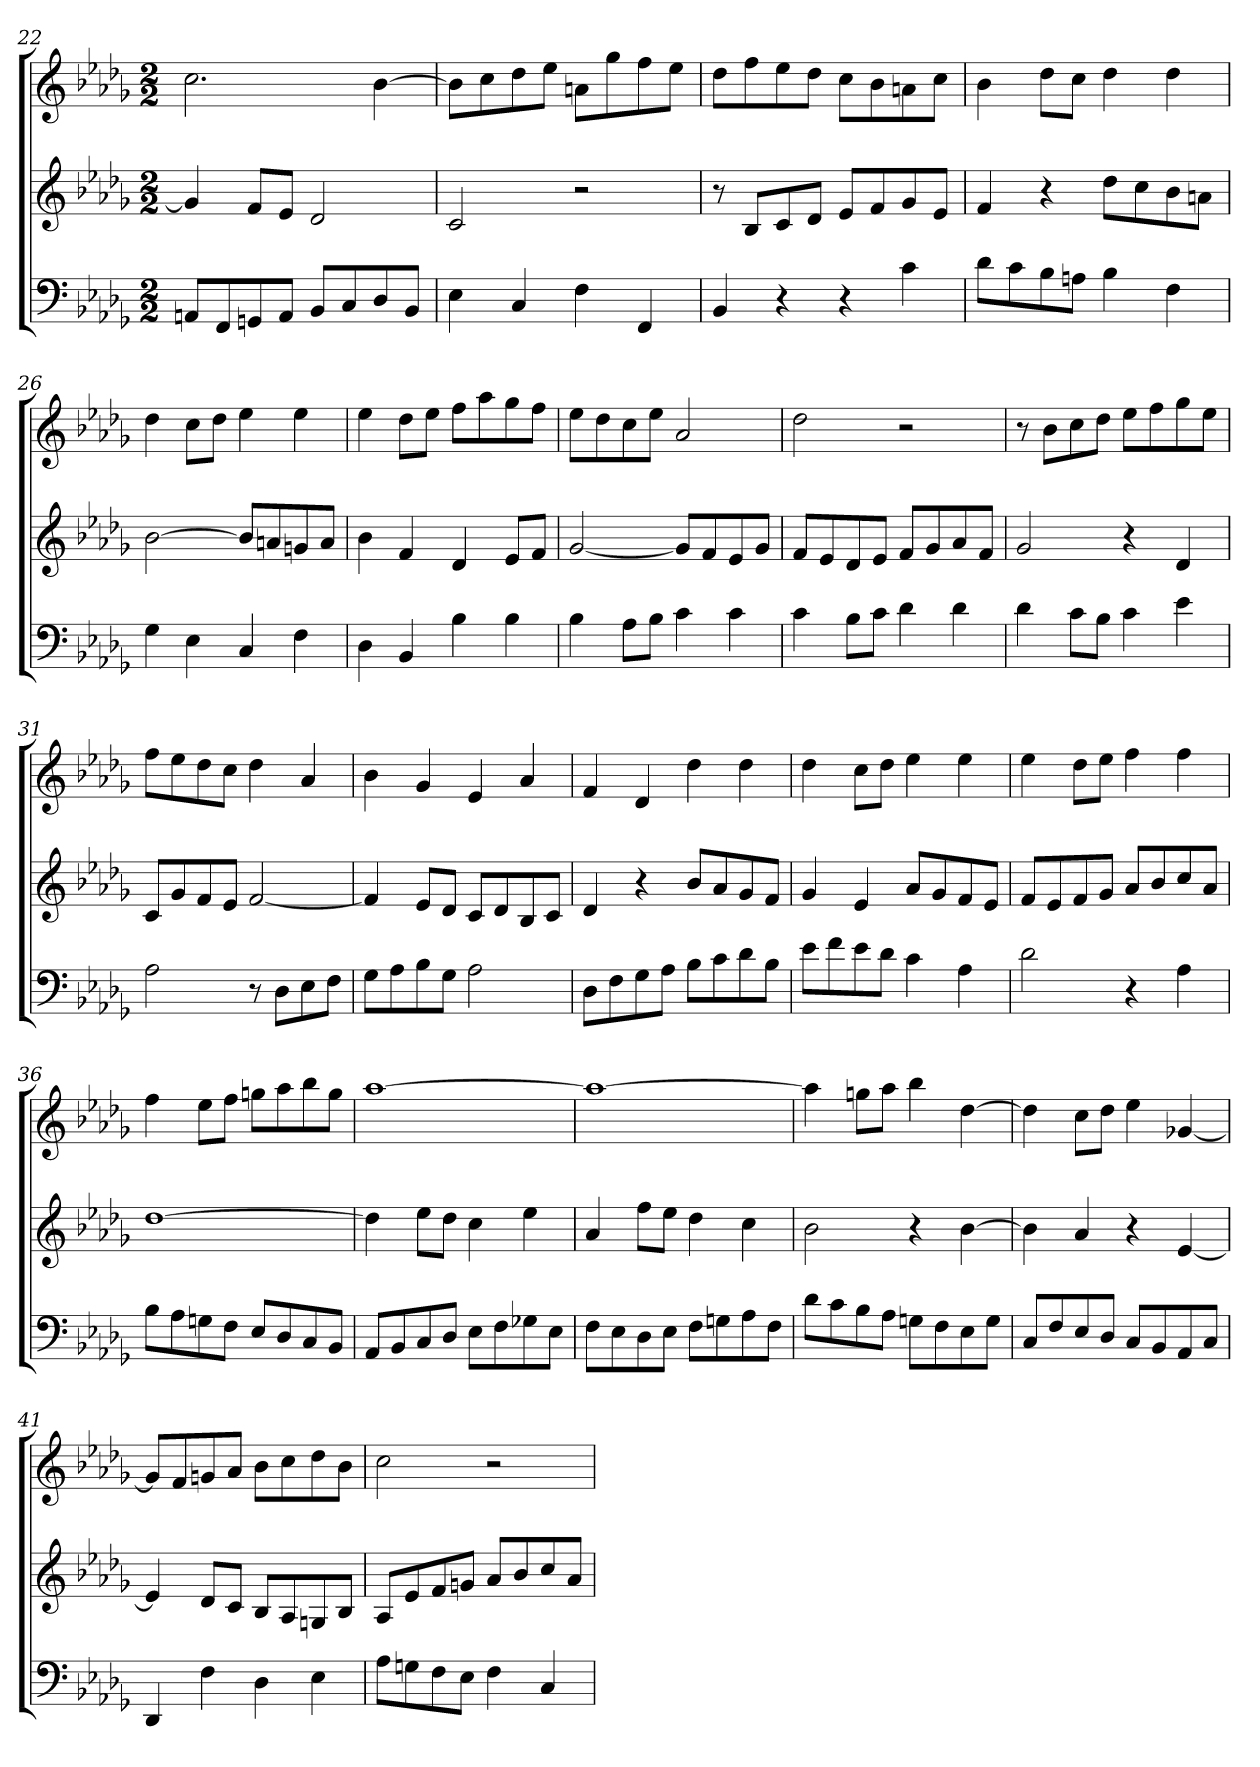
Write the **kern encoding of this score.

**kern	**kern	**kern
*part3	*part2	*part1
*staff3	*staff2	*staff1
*clefF4	*clefG2	*clefG2
*k[b-e-a-d-g-]	*k[b-e-a-d-g-]	*k[b-e-a-d-g-]
*M2/2	*M2/2	*M2/2
=22	=22	=22
8AAn/L	4g-]	2.cc
8FF/	.	.
8GGn/	8f/L	.
8AA/J	8e-/J	.
8BB-/L	2d-	.
8C/	.	.
8D-/	.	[4b-
8BB-/J	.	.
=23	=23	=23
4E-	2c	8b-\L]
.	.	8cc\
4C	.	8dd-\
.	.	8ee-\J
4F	2r	8an\L
.	.	8gg-\
4FF	.	8ff\
.	.	8ee-\J
=24	=24	=24
4BB-	8r	8dd-\L
.	8B-/L	8ff\
4r	8c/	8ee-\
.	8d-/J	8dd-\J
4r	8e-/L	8cc\L
.	8f/	8b-\
4c	8g-/	8an\
.	8e-/J	8cc\J
=25	=25	=25
8d-\L	4f	4b-
8c\	.	.
8B-\	4r	8dd-\L
8An\J	.	8cc\J
4B-	8dd-\L	4dd-
.	8cc\	.
4F	8b-\	4dd-
.	8an\J	.
=26	=26	=26
4G-	[2b-	4dd-
4E-	.	8cc\L
.	.	8dd-\J
4C	8b-/L]	4ee-
.	8an/	.
4F	8gn/	4ee-
.	8a/J	.
=27	=27	=27
4D-	4b-	4ee-
4BB-	4f	8dd-\L
.	.	8ee-\J
4B-	4d-	8ff\L
.	.	8aa-\
4B-	8e-/L	8gg-\
.	8f/J	8ff\J
=28	=28	=28
4B-	[2g-	8ee-\L
.	.	8dd-\
8A-\L	.	8cc\
8B-\J	.	8ee-\J
4c	8g-/L]	2a-
.	8f/	.
4c	8e-/	.
.	8g-/J	.
=29	=29	=29
4c	8f/L	2dd-
.	8e-/	.
8B-\L	8d-/	.
8c\J	8e-/J	.
4d-	8f/L	2r
.	8g-/	.
4d-	8a-/	.
.	8f/J	.
=30	=30	=30
4d-	2g-	8r
.	.	8b-\L
8c\L	.	8cc\
8B-\J	.	8dd-\J
4c	4r	8ee-\L
.	.	8ff\
4e-	4d-	8gg-\
.	.	8ee-\J
=31	=31	=31
2A-	8c/L	8ff\L
.	8g-/	8ee-\
.	8f/	8dd-\
.	8e-/J	8cc\J
8r	[2f	4dd-
8D-\L	.	.
8E-\	.	4a-
8F\J	.	.
=32	=32	=32
8G-\L	4f]	4b-
8A-\	.	.
8B-\	8e-/L	4g-
8G-\J	8d-/J	.
2A-	8c/L	4e-
.	8d-/	.
.	8B-/	4a-
.	8c/J	.
=33	=33	=33
8D-\L	4d-	4f
8F\	.	.
8G-\	4r	4d-
8A-\J	.	.
8B-\L	8b-/L	4dd-
8c\	8a-/	.
8d-\	8g-/	4dd-
8B-\J	8f/J	.
=34	=34	=34
8e-\L	4g-	4dd-
8f\	.	.
8e-\	4e-	8cc\L
8d-\J	.	8dd-\J
4c	8a-/L	4ee-
.	8g-/	.
4A-	8f/	4ee-
.	8e-/J	.
=35	=35	=35
2d-	8f/L	4ee-
.	8e-/	.
.	8f/	8dd-\L
.	8g-/J	8ee-\J
4r	8a-/L	4ff
.	8b-/	.
4A-	8cc/	4ff
.	8a-/J	.
=36	=36	=36
8B-\L	[1dd-	4ff
8A-\	.	.
8Gn\	.	8ee-\L
8F\J	.	8ff\J
8E-/L	.	8ggn\L
8D-/	.	8aa-\
8C/	.	8bb-\
8BB-/J	.	8gg\J
=37	=37	=37
8AA-/L	4dd-]	[1aa-
8BB-/	.	.
8C/	8ee-\L	.
8D-/J	8dd-\J	.
8E-\L	4cc	.
8F\	.	.
8G-X\	4ee-	.
8E-\J	.	.
=38	=38	=38
8F\L	4a-	1aa-_
8E-\	.	.
8D-\	8ff\L	.
8E-\J	8ee-\J	.
8F\L	4dd-	.
8Gn\	.	.
8A-\	4cc	.
8F\J	.	.
=39	=39	=39
8d-\L	2b-	4aa-]
8c\	.	.
8B-\	.	8ggn\L
8A-\J	.	8aa-\J
8Gn\L	4r	4bb-
8F\	.	.
8E-\	[4b-	[4dd-
8G\J	.	.
=40	=40	=40
8C/L	4b-]	4dd-]
8F/	.	.
8E-/	4a-	8cc\L
8D-/J	.	8dd-\J
8C/L	4r	4ee-
8BB-/	.	.
8AA-/	[4e-	[4g-X
8C/J	.	.
=41	=41	=41
4DD-	4e-]	8g-/L]
.	.	8f/
4F	8d-/L	8gn/
.	8c/J	8a-/J
4D-	8B-/L	8b-\L
.	8A-/	8cc\
4E-	8Gn/	8dd-\
.	8B-/J	8b-\J
=42	=42	=42
8A-\L	8A-/L	2cc
8Gn\	8e-/	.
8F\	8f/	.
8E-\J	8gn/J	.
4F	8a-/L	2r
.	8b-/	.
4C	8cc/	.
.	8a-/J	.
=	=	=
*-	*-	*-
